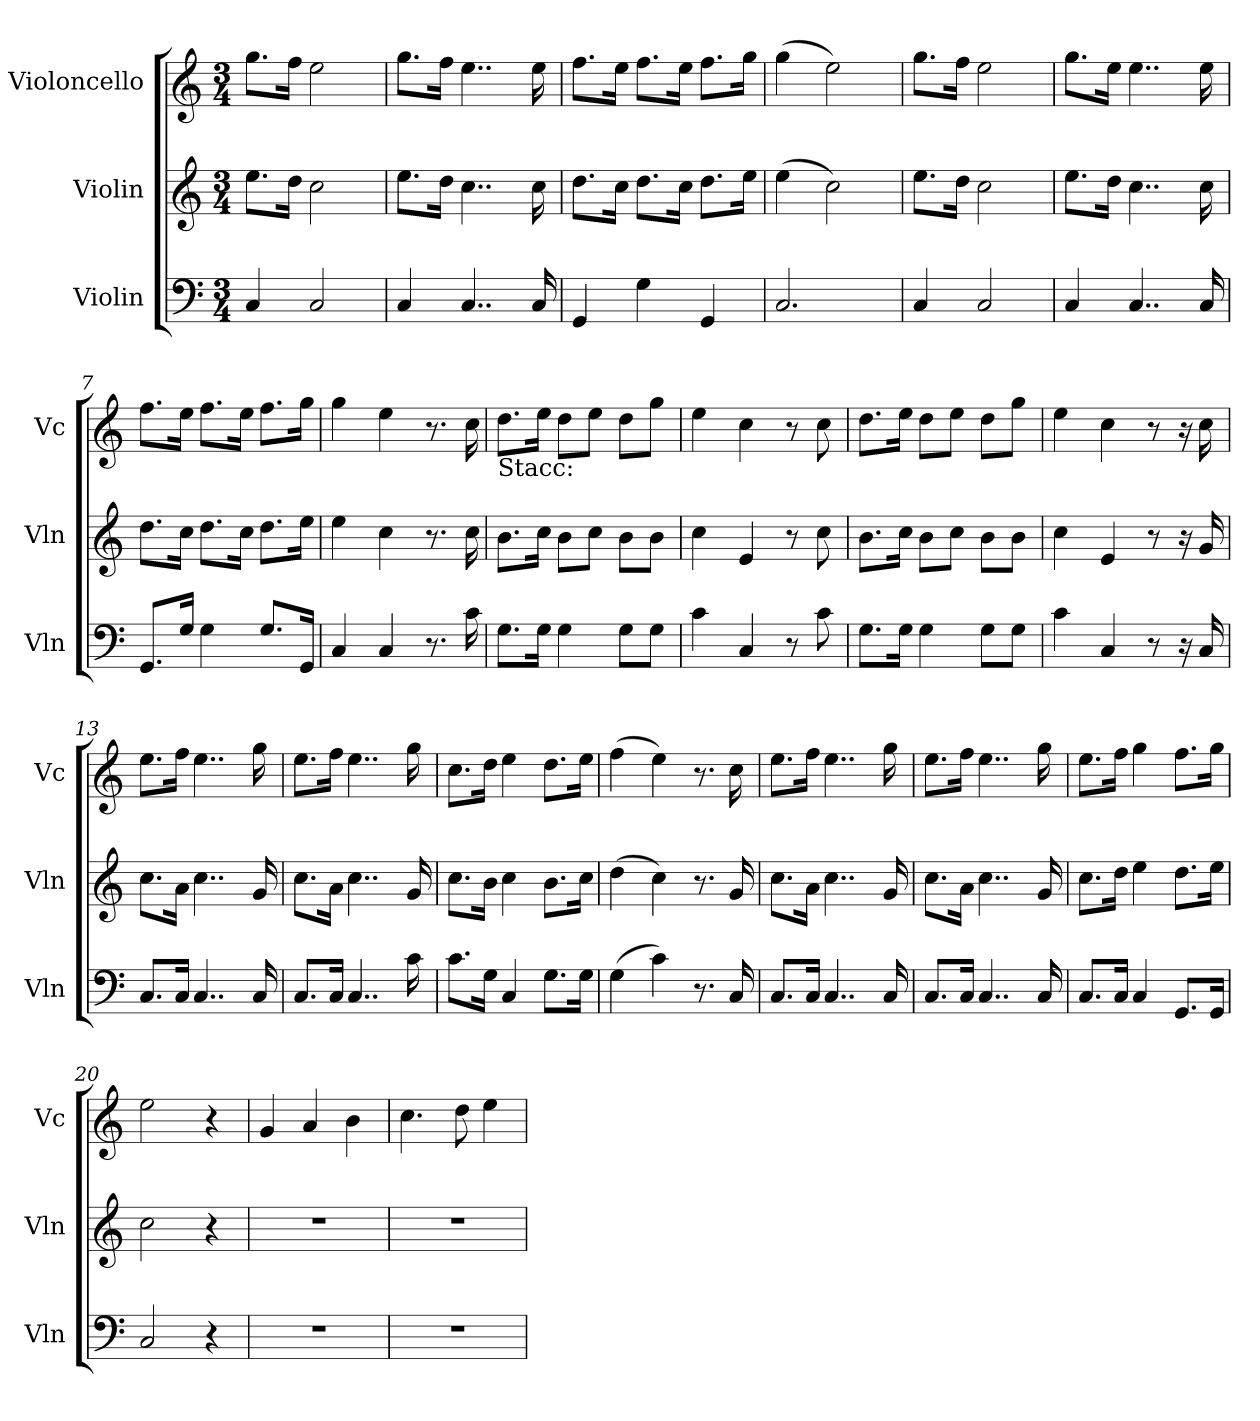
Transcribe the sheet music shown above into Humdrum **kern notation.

**kern	**kern	**kern	**dynam
*part3	*part2	*part1	*part1
*staff3	*staff2	*staff1	*staff1
*I"Violin	*I"Violin	*I"Violoncello	*
*I'Vln	*I'Vln	*I'Vc	*
*clefF4	*clefG2	*clefG2	*
*M3/4	*M3/4	*M3/4	*
=1	=1	=1	=1
!	!	!	!LO:DY:a
4C/	8.eeL	8.ggL	Allegretto
.	16ddJk	16ffJk	.
2C/	2cc\	2ee\	.
=2	=2	=2	=2
4C/	8.eeL	8.ggL	.
.	16ddJk	16ffJk	.
4..C/	4..cc\	4..ee\	.
16C/	16cc\	16ee\	.
=3	=3	=3	=3
4GG/	8.ddL	8.ffL	.
.	16ccJk	16eeJk	.
4G\	8.ddL	8.ffL	.
.	16ccJk	16eeJk	.
4GG/	8.ddL	8.ffL	.
.	16eeJk	16ggJk	.
=4	=4	=4	=4
2.C/	(>4ee\	(>4gg\	.
.	2cc\)	2ee\)	.
=5	=5	=5	=5
4C/	8.eeL	8.ggL	.
.	16ddJk	16ffJk	.
2C/	2cc\	2ee\	.
=6	=6	=6	=6
4C/	8.eeL	8.ggL	.
.	16ddJk	16eeJk	.
4..C/	4..cc\	4..ee\	.
16C/	16cc\	16ee\	.
!!LO:LB:g=z
=7	=7	=7	=7
8.GGL	8.ddL	8.ffL	.
16GJk	16ccJk	16eeJk	.
4G\	8.ddL	8.ffL	.
.	16ccJk	16eeJk	.
8.GL	8.ddL	8.ffL	.
16GGJk	16eeJk	16ggJk	.
=8	=8	=8	=8
4C/	4ee\	4gg\	.
4C/	4cc\	4ee\	.
8.r	8.r	8.r	.
16c\	16cc\	16cc\	.
=9	=9	=9	=9
!	!	!LO:TX:b:t=Stacc&colon;	!
8.GL	8.bL	8.ddL	.
16GJk	16ccJk	16eeJk	.
4G\	8bL	8ddL	.
.	8ccJ	8eeJ	.
8GL	8bL	8ddL	.
8GJ	8bJ	8ggJ	.
=10	=10	=10	=10
4c\	4cc\	4ee\	.
4C/	4e/	4cc\	.
8r	8r	8r	.
8c\	8cc\	8cc\	.
=11	=11	=11	=11
8.GL	8.bL	8.ddL	.
16GJk	16ccJk	16eeJk	.
4G\	8bL	8ddL	.
.	8ccJ	8eeJ	.
8GL	8bL	8ddL	.
8GJ	8bJ	8ggJ	.
=12	=12	=12	=12
4c\	4cc\	4ee\	.
4C/	4e/	4cc\	.
8r	8r	8r	.
16r	16r	16r	.
16C/	16g/	16cc\	.
!!LO:LB:g=z
=13	=13	=13	=13
8.CL	8.ccL	8.eeL	.
16CJk	16aJk	16ffJk	.
4..C/	4..cc\	4..ee\	.
16C/	16g/	16gg\	.
=14	=14	=14	=14
8.CL	8.ccL	8.eeL	.
16CJk	16aJk	16ffJk	.
4..C/	4..cc\	4..ee\	.
16c\	16g/	16gg\	.
=15	=15	=15	=15
8.cL	8.ccL	8.ccL	.
16GJk	16bJk	16ddJk	.
4C/	4cc\	4ee\	.
8.GL	8.bL	8.ddL	.
16GJk	16ccJk	16eeJk	.
=16	=16	=16	=16
(>4G\	(>4dd\	(>4ff\	.
4c\)	4cc\)	4ee\)	.
8.r	8.r	8.r	.
16C/	16g/	16cc\	.
=17	=17	=17	=17
8.CL	8.ccL	8.eeL	.
16CJk	16aJk	16ffJk	.
4..C/	4..cc\	4..ee\	.
16C/	16g/	16gg\	.
=18	=18	=18	=18
8.CL	8.ccL	8.eeL	.
16CJk	16aJk	16ffJk	.
4..C/	4..cc\	4..ee\	.
16C/	16g/	16gg\	.
!!LO:LB:g=z
=19	=19	=19	=19
8.CL	8.ccL	8.eeL	.
16CJk	16ddJk	16ffJk	.
4C/	4ee\	4gg\	.
8.GGL	8.ddL	8.ffL	.
16GGJk	16eeJk	16ggJk	.
=20	=20	=20	=20
2C/	2cc\	2ee\	.
4r	4r	4r	.
=21	=21	=21	=21
2.r	2.r	4g/	.
.	.	4a/	.
.	.	4b\	.
=22	=22	=22	=22
2.r	2.r	4.cc\	.
.	.	8dd\	.
.	.	4ee\	.
=	=	=	=
*-	*-	*-	*-
